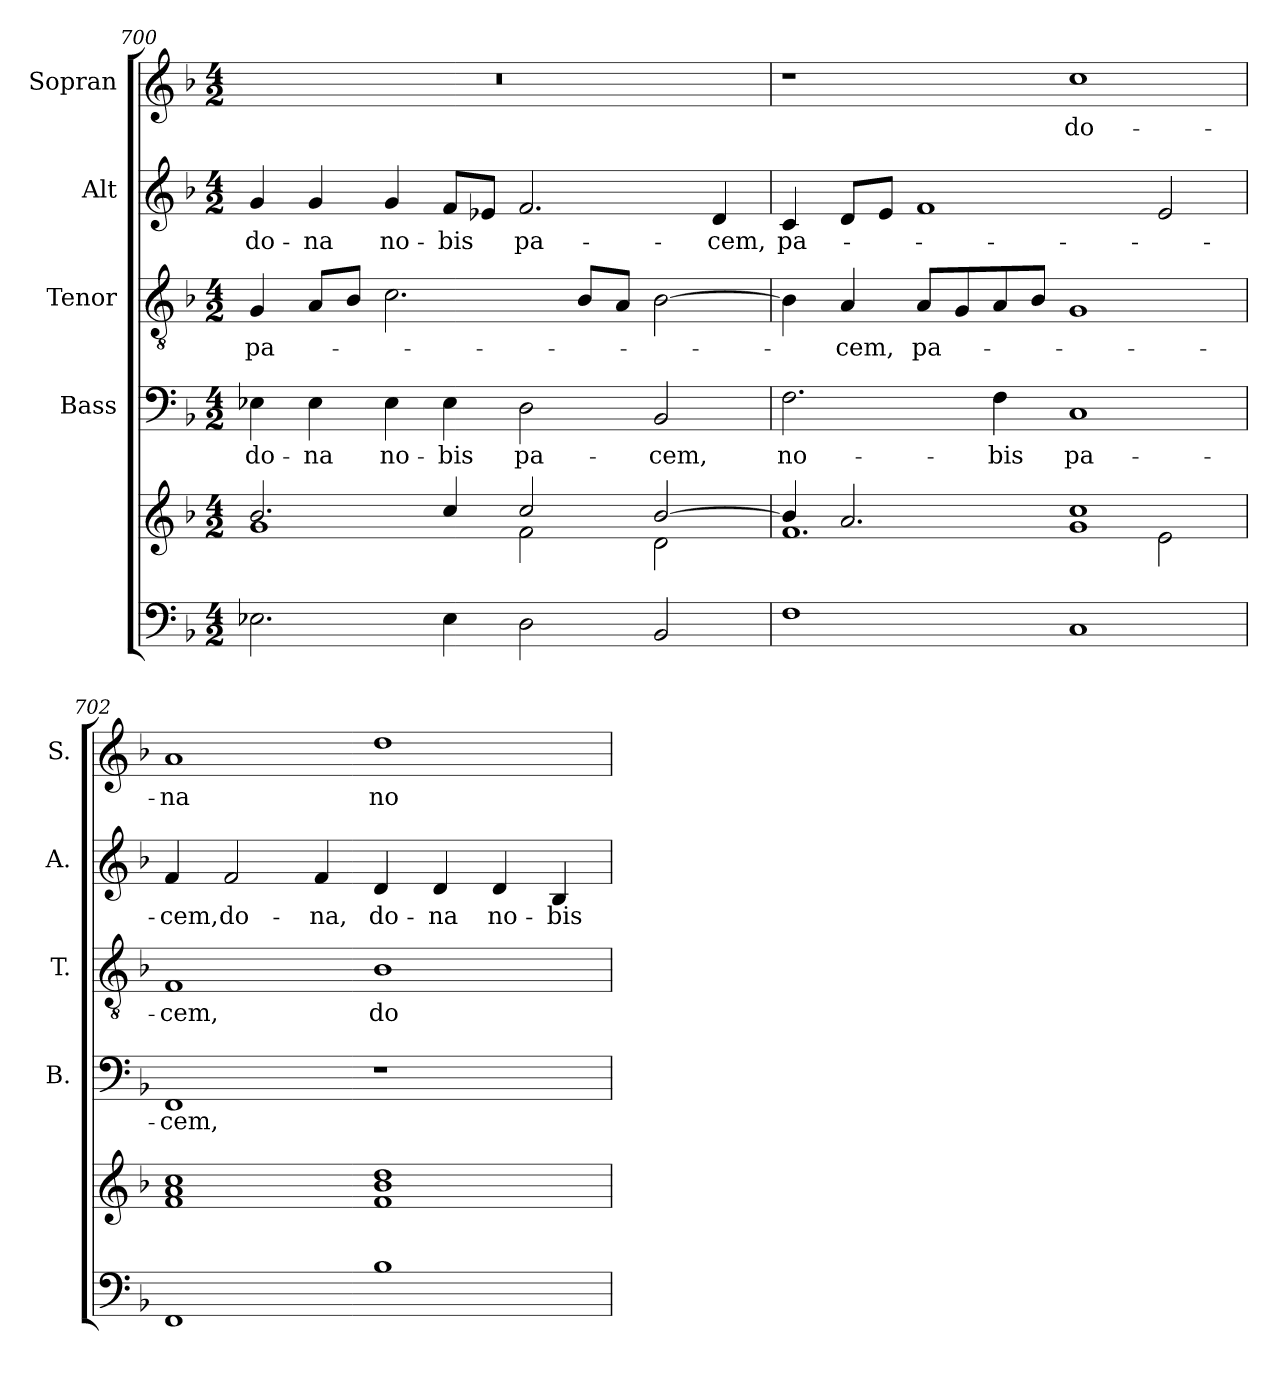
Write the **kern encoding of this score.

**kern	**kern	**kern	**text	**kern	**text	**kern	**text	**kern	**text
*part5	*part5	*part4	*part4	*part3	*part3	*part2	*part2	*part1	*part1
*staff6	*staff5	*staff4	*staff4	*staff3	*staff3	*staff2	*staff2	*staff1	*staff1
*	*	*I"Bass	*	*I"Tenor	*	*I"Alt	*	*I"Sopran	*
*	*	*I'B.	*	*I'T.	*	*I'A.	*	*I'S.	*
*clefF4	*clefG2	*clefF4	*	*clefGv2	*	*clefG2	*	*clefG2	*
*k[b-]	*k[b-]	*k[b-]	*	*k[b-]	*	*k[b-]	*	*k[b-]	*
*F:	*F:	*F:	*	*F:	*	*F:	*	*F:	*
*M4/2	*M4/2	*M4/2	*	*M4/2	*	*M4/2	*	*M4/2	*
=700	=700	=700	=700	=700	=700	=700	=700	=700	=700
*	*^	*	*	*	*	*	*	*	*
!	!	!	!	!LO:LY:b	!	!LO:LY:b	!	!LO:LY:b	!	!
2.E-X\	2.b-/	1g	4E-X\	do-	4G/	pa-	4g/	do-	0r	.
!	!	!	!	!LO:LY:b	!	!	!	!LO:LY:b	!	!
.	.	.	4E-\	-na	8A/L	.	4g/	-na	.	.
.	.	.	.	.	8B-/J	.	.	.	.	.
!	!	!	!	!LO:LY:b	!	!	!	!LO:LY:b	!	!
.	.	.	4E-\	no-	2.c\	.	4g/	no-	.	.
!	!	!	!	!LO:LY:b	!	!	!	!LO:LY:b	!	!
4E-\	4cc/	.	4E-\	-bis	.	.	8f/L	-bis	.	.
.	.	.	.	.	.	.	8e-X/J	.	.	.
!	!	!	!	!LO:LY:b	!	!	!	!LO:LY:b	!	!
2D\	2cc/	2f\	2D\	pa-	.	.	2.f/	pa-	.	.
.	.	.	.	.	8B-/L	.	.	.	.	.
.	.	.	.	.	8A/J	.	.	.	.	.
!	!	!	!	!LO:LY:b	!	!	!	!	!	!
2BB-/	[>2b-/	2d\	2BB-/	-cem,	[2B-\	.	.	.	.	.
!	!	!	!	!	!	!	!	!LO:LY:b	!	!
.	.	.	.	.	.	.	4d/	-cem,	.	.
!!LO:PB:g=z
=701	=701	=701	=701	=701	=701	=701	=701	=701	=701	=701
!	!	!	!	!LO:LY:b	!	!	!	!LO:LY:b	!	!
1F	4b-/]	1.f	2.F\	no-	4B-\]	.	4c/	pa-	1r	.
!	!	!	!	!	!	!LO:LY:b	!	!	!	!
.	2.a/	.	.	.	4A/	-cem,	8d/L	.	.	.
.	.	.	.	.	.	.	8e/J	.	.	.
!	!	!	!	!	!	!LO:LY:b	!	!	!	!
.	.	.	.	.	8A/L	pa-	1f	.	.	.
.	.	.	.	.	8G/	.	.	.	.	.
!	!	!	!	!LO:LY:b	!	!	!	!	!	!
.	.	.	4F\	-bis	8A/	.	.	.	.	.
.	.	.	.	.	8B-/J	.	.	.	.	.
!	!	!	!	!LO:LY:b	!	!	!	!	!	!LO:LY:b
1C	1g 1cc	.	1C	pa-	1G	.	.	.	1cc	do-
.	.	2e\	.	.	.	.	2e/	.	.	.
=702	=702	=702	=702	=702	=702	=702	=702	=702	=702	=702
!	!	!	!	!LO:LY:b	!	!LO:LY:b	!	!LO:LY:b	!	!LO:LY:b
*	*v	*v	*	*	*	*	*	*	*	*
1FF	1f 1a 1cc	1FF	-cem,	1F	-cem,	4f/	-cem,	1a	-na
!	!	!	!	!	!	!	!LO:LY:b	!	!
.	.	.	.	.	.	2f/	do-	.	.
!	!	!	!	!	!	!	!LO:LY:b	!	!
.	.	.	.	.	.	4f/	-na,	.	.
!	!	!	!	!	!LO:LY:b	!	!LO:LY:b	!	!LO:LY:b
1B-	1f 1b- 1dd	1r	.	1B-	do-	4d/	do-	1dd	no-
!	!	!	!	!	!	!	!LO:LY:b	!	!
.	.	.	.	.	.	4d/	-na	.	.
!	!	!	!	!	!	!	!LO:LY:b	!	!
.	.	.	.	.	.	4d/	no-	.	.
!	!	!	!	!	!	!	!LO:LY:b	!	!
.	.	.	.	.	.	4B-/	-bis	.	.
=	=	=	=	=	=	=	=	=	=
*-	*-	*-	*-	*-	*-	*-	*-	*-	*-
